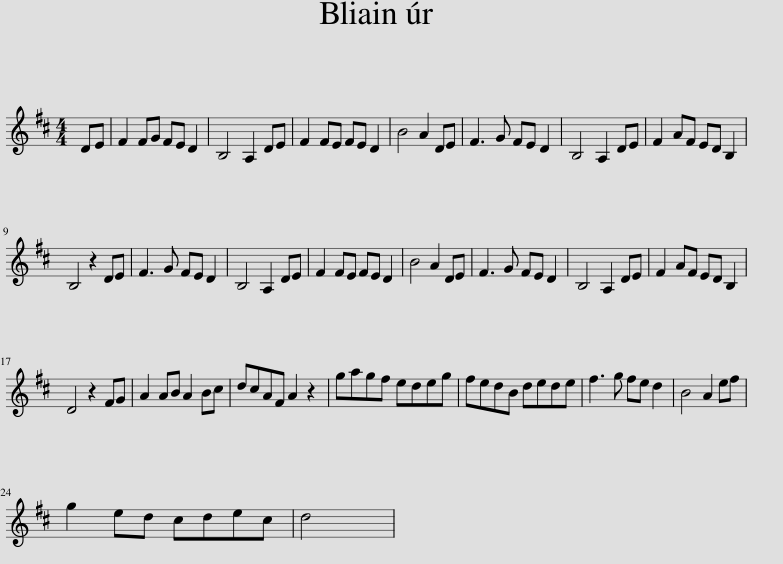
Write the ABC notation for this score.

X:1
L:1/8
M:4/4
I:linebreak $
K:D
V:1 treble
V:1
 DE | F2 FG FE D2 | B,4 A,2 DE | F2 FE FE D2 | B4 A2 DE | %5
 F3 G FE D2 | B,4 A,2 DE | F2 AF ED B,2 |$ B,4 z2 DE | F3 G FE D2 | %10
 B,4 A,2 DE | F2 FE FE D2 | B4 A2 DE | F3 G FE D2 | B,4 A,2 DE | %15
 F2 AF ED B,2 |$ D4 z2 FG | A2 AB A2 Bc | dcAF A2 z2 | gagf edeg | %20
 fedB dede | f3 g fe d2 | B4 A2 ef |$ g2 ed cdec | d4 | %25
